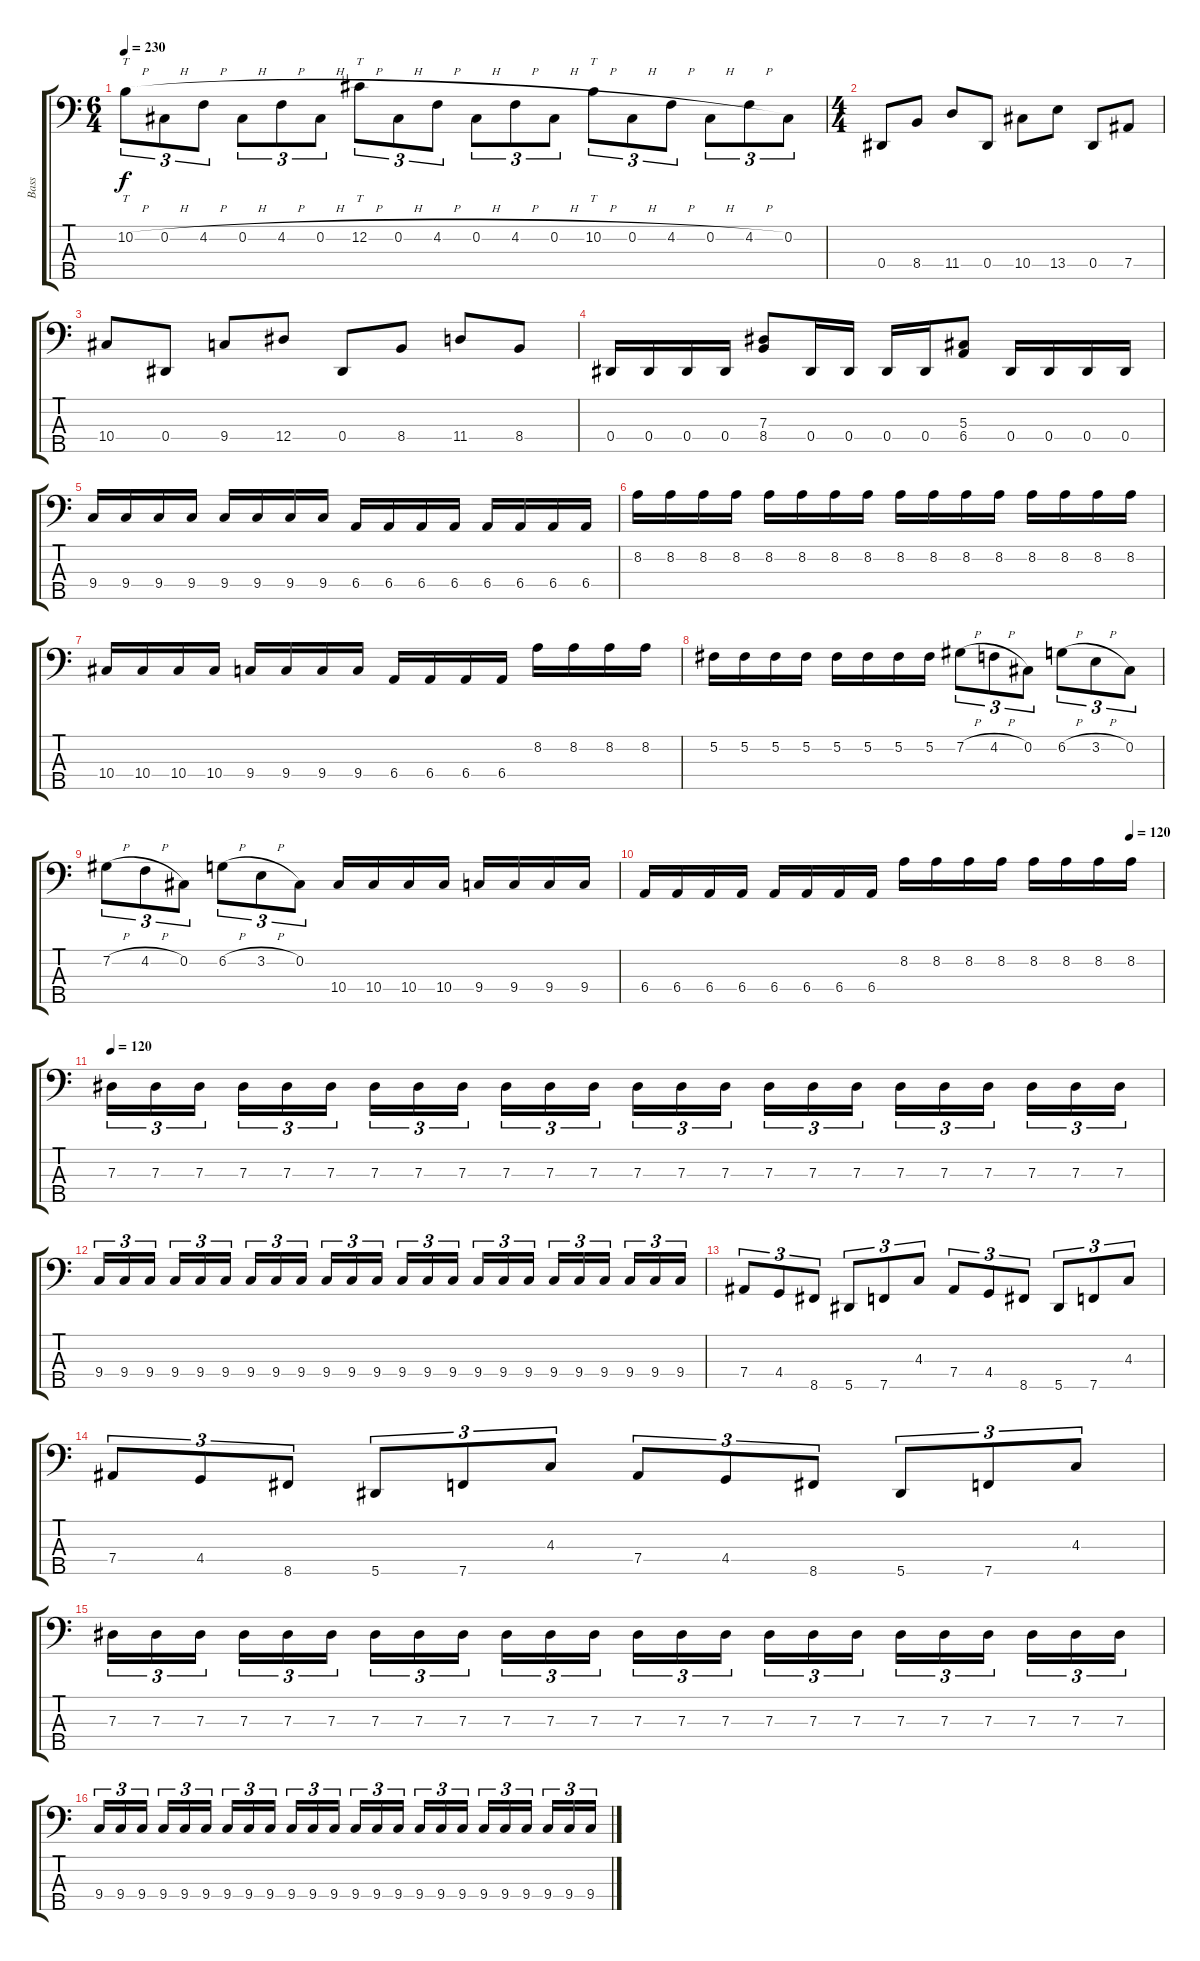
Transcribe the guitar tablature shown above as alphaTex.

\track ("Bass" "Bass") {instrument electricbassfinger}
\staff {score tabs}
\tuning (Gb2 Db2 Ab1 Eb1 Bb0) {hide}
\ts (6 4)
\tempo 230
\clef f4
\ks c
10.2{h}.8{tt tu (3 2) dy f} 0.2{h}.8{tu (3 2)} 4.2{h}.8{tu (3 2)} 0.2{h}.8{tu (3 2)} 4.2{h}.8{tu (3 2)} 0.2{h}.8{tu (3 2)} 12.2{h}.8{tt tu (3 2)} 0.2{h}.8{tu (3 2)} 4.2{h}.8{tu (3 2)} 0.2{h}.8{tu (3 2)} 4.2{h}.8{tu (3 2)} 0.2{h}.8{tu (3 2)} 10.2{h}.8{tt tu (3 2)} 0.2{h}.8{tu (3 2)} 4.2{h}.8{tu (3 2)} 0.2{h}.8{tu (3 2)} 4.2{h}.8{tu (3 2)} 0.2.8{tu (3 2)} |
\ts (4 4)
0.4.8 8.4.8 11.4.8 0.4.8 10.4.8 13.4.8 0.4.8 7.4.8 |
10.4.8 0.4.8 9.4.8 12.4.8 0.4.8 8.4.8 11.4.8 8.4.8 |
0.4.16 0.4.16 0.4.16 0.4.16 (7.3 8.4).8 0.4.16 0.4.16 0.4.16 0.4.16 (5.3 6.4).8 0.4.16 0.4.16 0.4.16 0.4.16 |
9.4.16 9.4.16 9.4.16 9.4.16 9.4.16 9.4.16 9.4.16 9.4.16 6.4.16 6.4.16 6.4.16 6.4.16 6.4.16 6.4.16 6.4.16 6.4.16 |
8.2.16 8.2.16 8.2.16 8.2.16 8.2.16 8.2.16 8.2.16 8.2.16 8.2.16 8.2.16 8.2.16 8.2.16 8.2.16 8.2.16 8.2.16 8.2.16 |
10.4.16 10.4.16 10.4.16 10.4.16 9.4.16 9.4.16 9.4.16 9.4.16 6.4.16 6.4.16 6.4.16 6.4.16 8.2.16 8.2.16 8.2.16 8.2.16 |
5.2.16 5.2.16 5.2.16 5.2.16 5.2.16 5.2.16 5.2.16 5.2.16 7.2{h}.8{tu (3 2)} 4.2{h}.8{tu (3 2)} 0.2.8{tu (3 2)} 6.2{h}.8{tu (3 2)} 3.2{h}.8{tu (3 2)} 0.2.8{tu (3 2)} |
7.2{h}.8{tu (3 2)} 4.2{h}.8{tu (3 2)} 0.2.8{tu (3 2)} 6.2{h}.8{tu (3 2)} 3.2{h}.8{tu (3 2)} 0.2.8{tu (3 2)} 10.4.16 10.4.16 10.4.16 10.4.16 9.4.16 9.4.16 9.4.16 9.4.16 |
\tempo (120 0.9375)
6.4.16 6.4.16 6.4.16 6.4.16 6.4.16 6.4.16 6.4.16 6.4.16 8.2.16 8.2.16 8.2.16 8.2.16 8.2.16 8.2.16 8.2.16 8.2.16 |
\tempo 120
7.3.16{tu (3 2)} 7.3.16{tu (3 2)} 7.3.16{tu (3 2)} 7.3.16{tu (3 2)} 7.3.16{tu (3 2)} 7.3.16{tu (3 2)} 7.3.16{tu (3 2)} 7.3.16{tu (3 2)} 7.3.16{tu (3 2)} 7.3.16{tu (3 2)} 7.3.16{tu (3 2)} 7.3.16{tu (3 2)} 7.3.16{tu (3 2)} 7.3.16{tu (3 2)} 7.3.16{tu (3 2)} 7.3.16{tu (3 2)} 7.3.16{tu (3 2)} 7.3.16{tu (3 2)} 7.3.16{tu (3 2)} 7.3.16{tu (3 2)} 7.3.16{tu (3 2)} 7.3.16{tu (3 2)} 7.3.16{tu (3 2)} 7.3.16{tu (3 2)} |
9.4.16{tu (3 2)} 9.4.16{tu (3 2)} 9.4.16{tu (3 2)} 9.4.16{tu (3 2)} 9.4.16{tu (3 2)} 9.4.16{tu (3 2)} 9.4.16{tu (3 2)} 9.4.16{tu (3 2)} 9.4.16{tu (3 2)} 9.4.16{tu (3 2)} 9.4.16{tu (3 2)} 9.4.16{tu (3 2)} 9.4.16{tu (3 2)} 9.4.16{tu (3 2)} 9.4.16{tu (3 2)} 9.4.16{tu (3 2)} 9.4.16{tu (3 2)} 9.4.16{tu (3 2)} 9.4.16{tu (3 2)} 9.4.16{tu (3 2)} 9.4.16{tu (3 2)} 9.4.16{tu (3 2)} 9.4.16{tu (3 2)} 9.4.16{tu (3 2)} |
7.4.8{tu (3 2)} 4.4.8{tu (3 2)} 8.5.8{tu (3 2)} 5.5.8{tu (3 2)} 7.5.8{tu (3 2)} 4.3.8{tu (3 2)} 7.4.8{tu (3 2)} 4.4.8{tu (3 2)} 8.5.8{tu (3 2)} 5.5.8{tu (3 2)} 7.5.8{tu (3 2)} 4.3.8{tu (3 2)} |
7.4.8{tu (3 2)} 4.4.8{tu (3 2)} 8.5.8{tu (3 2)} 5.5.8{tu (3 2)} 7.5.8{tu (3 2)} 4.3.8{tu (3 2)} 7.4.8{tu (3 2)} 4.4.8{tu (3 2)} 8.5.8{tu (3 2)} 5.5.8{tu (3 2)} 7.5.8{tu (3 2)} 4.3.8{tu (3 2)} |
7.3.16{tu (3 2)} 7.3.16{tu (3 2)} 7.3.16{tu (3 2)} 7.3.16{tu (3 2)} 7.3.16{tu (3 2)} 7.3.16{tu (3 2)} 7.3.16{tu (3 2)} 7.3.16{tu (3 2)} 7.3.16{tu (3 2)} 7.3.16{tu (3 2)} 7.3.16{tu (3 2)} 7.3.16{tu (3 2)} 7.3.16{tu (3 2)} 7.3.16{tu (3 2)} 7.3.16{tu (3 2)} 7.3.16{tu (3 2)} 7.3.16{tu (3 2)} 7.3.16{tu (3 2)} 7.3.16{tu (3 2)} 7.3.16{tu (3 2)} 7.3.16{tu (3 2)} 7.3.16{tu (3 2)} 7.3.16{tu (3 2)} 7.3.16{tu (3 2)} |
9.4.16{tu (3 2)} 9.4.16{tu (3 2)} 9.4.16{tu (3 2)} 9.4.16{tu (3 2)} 9.4.16{tu (3 2)} 9.4.16{tu (3 2)} 9.4.16{tu (3 2)} 9.4.16{tu (3 2)} 9.4.16{tu (3 2)} 9.4.16{tu (3 2)} 9.4.16{tu (3 2)} 9.4.16{tu (3 2)} 9.4.16{tu (3 2)} 9.4.16{tu (3 2)} 9.4.16{tu (3 2)} 9.4.16{tu (3 2)} 9.4.16{tu (3 2)} 9.4.16{tu (3 2)} 9.4.16{tu (3 2)} 9.4.16{tu (3 2)} 9.4.16{tu (3 2)} 9.4.16{tu (3 2)} 9.4.16{tu (3 2)} 9.4.16{tu (3 2)}
